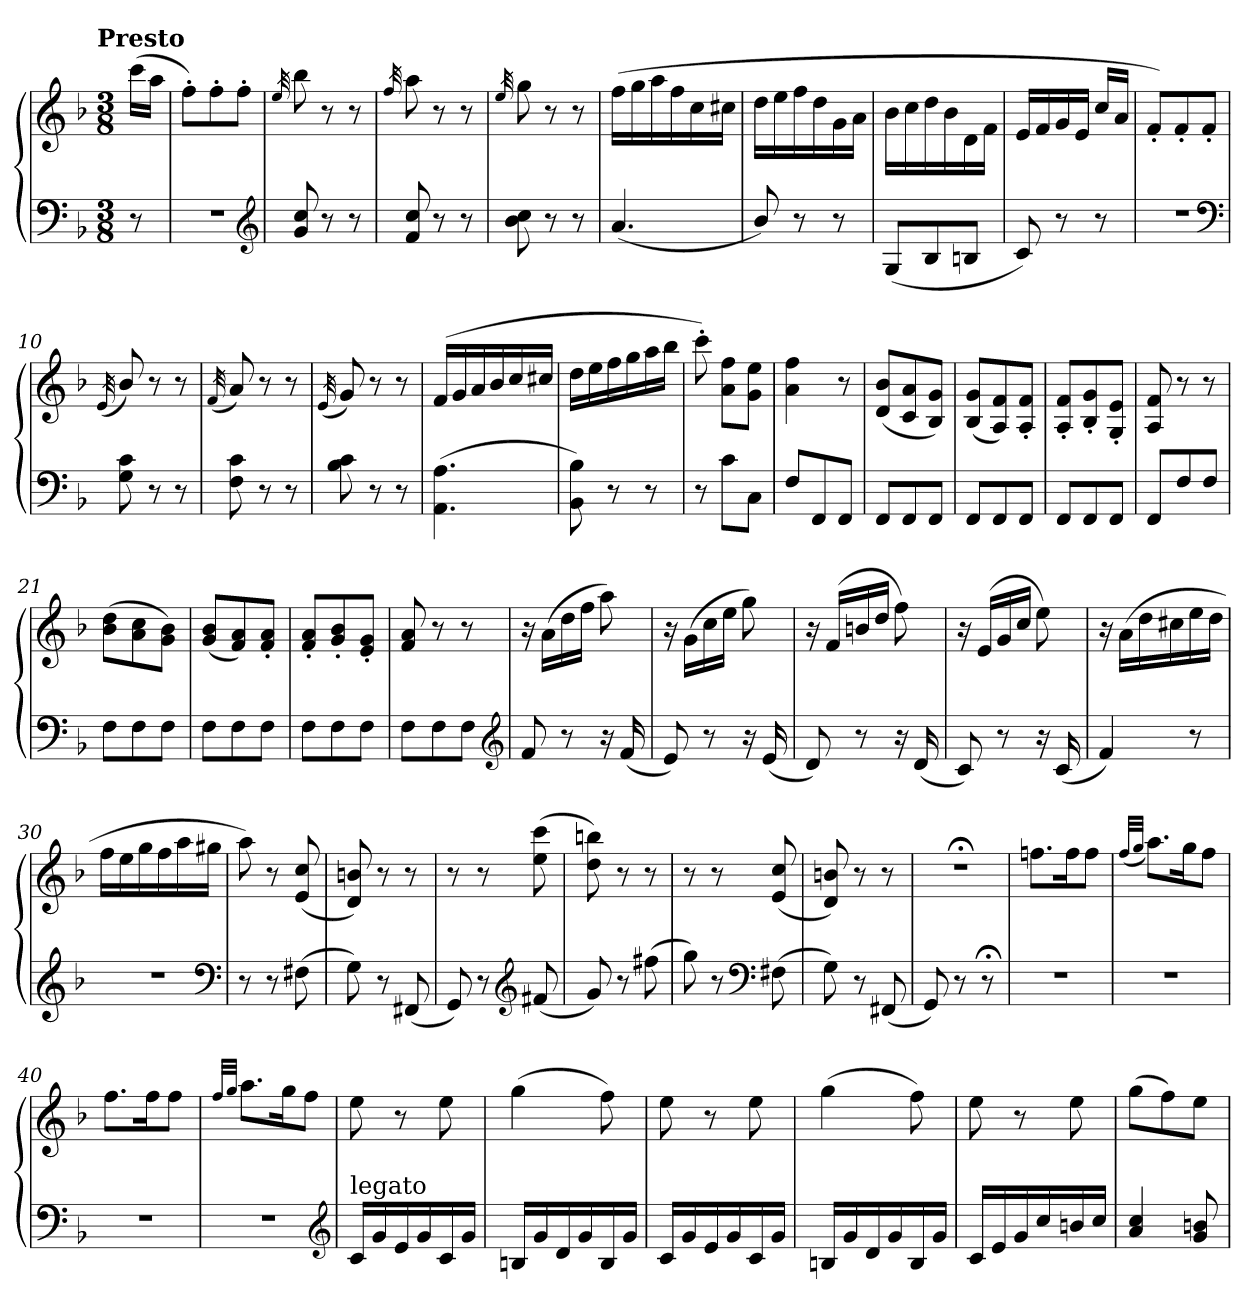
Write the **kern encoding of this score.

**kern	**kern
*part1	*part1
*staff2	*staff1
*clefF4	*clefG2
*k[b-]	*k[b-]
*F:	*F:
!!LO:TX:omd:t=Presto
*M3/8	*M3/8
*MM160	*MM160
=	=
8r	(16ccc\LL
.	16aa\JJ
=1	=1
4.r	8ff'\L)
.	8ff'\
.	8ff'\J
*clefG2	*
=2	=2
.	32qee/
8g/ 8cc/	8bb-\
8r	8r
8r	8r
=3	=3
.	32qff/
8f/ 8cc/	8aa\
8r	8r
8r	8r
=4	=4
.	32qee/
8b-\ 8cc\	8gg\
8r	8r
8r	8r
=5	=5
(4.a/	(16ff\LL
.	16gg\
.	16aa\
.	16ff\
.	16cc\
.	16cc#X\JJ
=6	=6
8b-/)	16dd\LL
.	16ee\
8r	16ff\
.	16dd\
8r	16g\
.	16a\JJ
=7	=7
(8G/L	16b-\LL
.	16cc\
8B-/	16dd\
.	16b-\
8Bn/J	16d\
.	16f\JJ
=8	=8
8c/)	16e/LL
.	16f/
8r	16g/
.	16e/JJ
8r	16cc/LL
.	16a/JJ
=9	=9
4.r	8f'/L)
.	8f'/
.	8f'/J
*clefF4	*
=10	=10
.	(32qe/
8G\ 8c\	8b-/)
8r	8r
8r	8r
=11	=11
.	(32qf/
8F\ 8c\	8a/)
8r	8r
8r	8r
=12	=12
.	(32qe/
8B-\ 8c\	8g/)
8r	8r
8r	8r
=13	=13
(4.AA\ 4.A\	(>16f/LL
.	16g/
.	16a/
.	16b-/
.	16cc/
.	16cc#X/JJ
=14	=14
8BB-\ 8B-\)	16dd\LL
.	16ee\
8r	16ff\
.	16gg\
8r	16aa\
.	16bb-\JJ
=15	=15
8r	8ccc'\)
8c\L	8a\ 8ff\L
8C\J	8g\ 8ee\J
=16	=16
8F/L	4a\ 4ff\
8FF/	.
8FF/J	8r
=17	=17
8FF/L	(8d/ 8b-/L
8FF/	8c/ 8a/
8FF/J	8B-/ 8g/J)
=18	=18
8FF/L	(8B-/ 8g/L
8FF/	8A/ 8f/)
8FF/J	8A'/ 8f'/J
=19	=19
8FF/L	8A'/ 8f'/L
8FF/	8B-'/ 8g'/
8FF/J	8G'/ 8e'/J
=20	=20
8FF/L	8A/ 8f/
8F/	8r
8F/J	8r
=21	=21
8F\L	(8b-\ 8dd\L
8F\	8a\ 8cc\
8F\J	8g\ 8b-\J)
=22	=22
8F\L	(8g/ 8b-/L
8F\	8f/ 8a/)
8F\J	8f'/ 8a'/J
=23	=23
8F\L	8f'/ 8a'/L
8F\	8g'/ 8b-'/
8F\J	8e'/ 8g'/J
=24	=24
8F\L	8f/ 8a/
8F\	8r
8F\J	8r
*clefG2	*
=25	=25
8f/	16r
.	(16a\LL
8r	16dd\
.	16ff\JJ
16r	8aa\)
(16f/	.
=26	=26
8e/)	16r
.	(16g\LL
8r	16cc\
.	16ee\JJ
16r	8gg\)
(16e/	.
=27	=27
8d/)	16r
.	(16f/LL
8r	16bn/
.	16dd/JJ
16r	8ff\)
(16d/	.
=28	=28
8c/)	16r
.	(16e/LL
8r	16g/
.	16cc/JJ
16r	8ee\)
(16c/	.
=29	=29
4f/)	16r
.	(16a\LL
.	16dd\
.	16cc#X\
8r	16ee\
.	16dd\JJ
=30	=30
4.r	16ff\LL
.	16ee\
.	16gg\
.	16ff\
.	16aa\
.	16gg#X\JJ
*clefF4	*
=31	=31
8r	8aa\)
8r	8r
(8F#X\	(8e/ 8cc/
=32	=32
8G\)	8d/ 8bn/)
8r	8r
(8FF#X/	8r
=33	=33
8GG/)	8r
8r	8r
*clefG2	*
(8f#X/	(8ee\ 8ccc\
=34	=34
8g/)	8dd\ 8bbn\)
8r	8r
(8ff#X\	8r
=35	=35
8gg\)	8r
8r	8r
*clefF4	*
(8F#X\	(8e/ 8cc/
=36	=36
8G\)	8d/ 8bn/)
8r	8r
(8FF#X/	8r
=37	=37
8GG/)	4.r;<
8r	.
8r;<	.
=38	=38
4.r	8.ffn\L
.	16ff\K
.	8ff\J
=39	=39
.	(32qff/LLL
.	32qgg/JJJ
4.r	8.aa\L)
.	16gg\K
.	8ff\J
=40	=40
4.r	8.ff\L
.	16ff\K
.	8ff\J
=41	=41
.	32qff/LLL
.	32qgg/JJJ
4.r	8.aa\L
.	16gg\K
.	8ff\J
*clefG2	*
=42	=42
!LO:TX:a:t=legato	!
16c/LL	8ee\
16g/	.
16e/	8r
16g/	.
16c/	8ee\
16g/JJ	.
=43	=43
16Bn/LL	(4gg\
16g/	.
16d/	.
16g/	.
16B/	8ff\)
16g/JJ	.
=44	=44
16c/LL	8ee\
16g/	.
16e/	8r
16g/	.
16c/	8ee\
16g/JJ	.
=45	=45
16Bn/LL	(4gg\
16g/	.
16d/	.
16g/	.
16B/	8ff\)
16g/JJ	.
=46	=46
16c/LL	8ee\
16e/	.
16g/	8r
16cc/	.
16bn/	8ee\
16cc/JJ	.
=47	=47
4a/ 4cc/	(8gg\L
.	8ff\)
8g/ 8bn/	8ee\J
=	=
*-	*-
